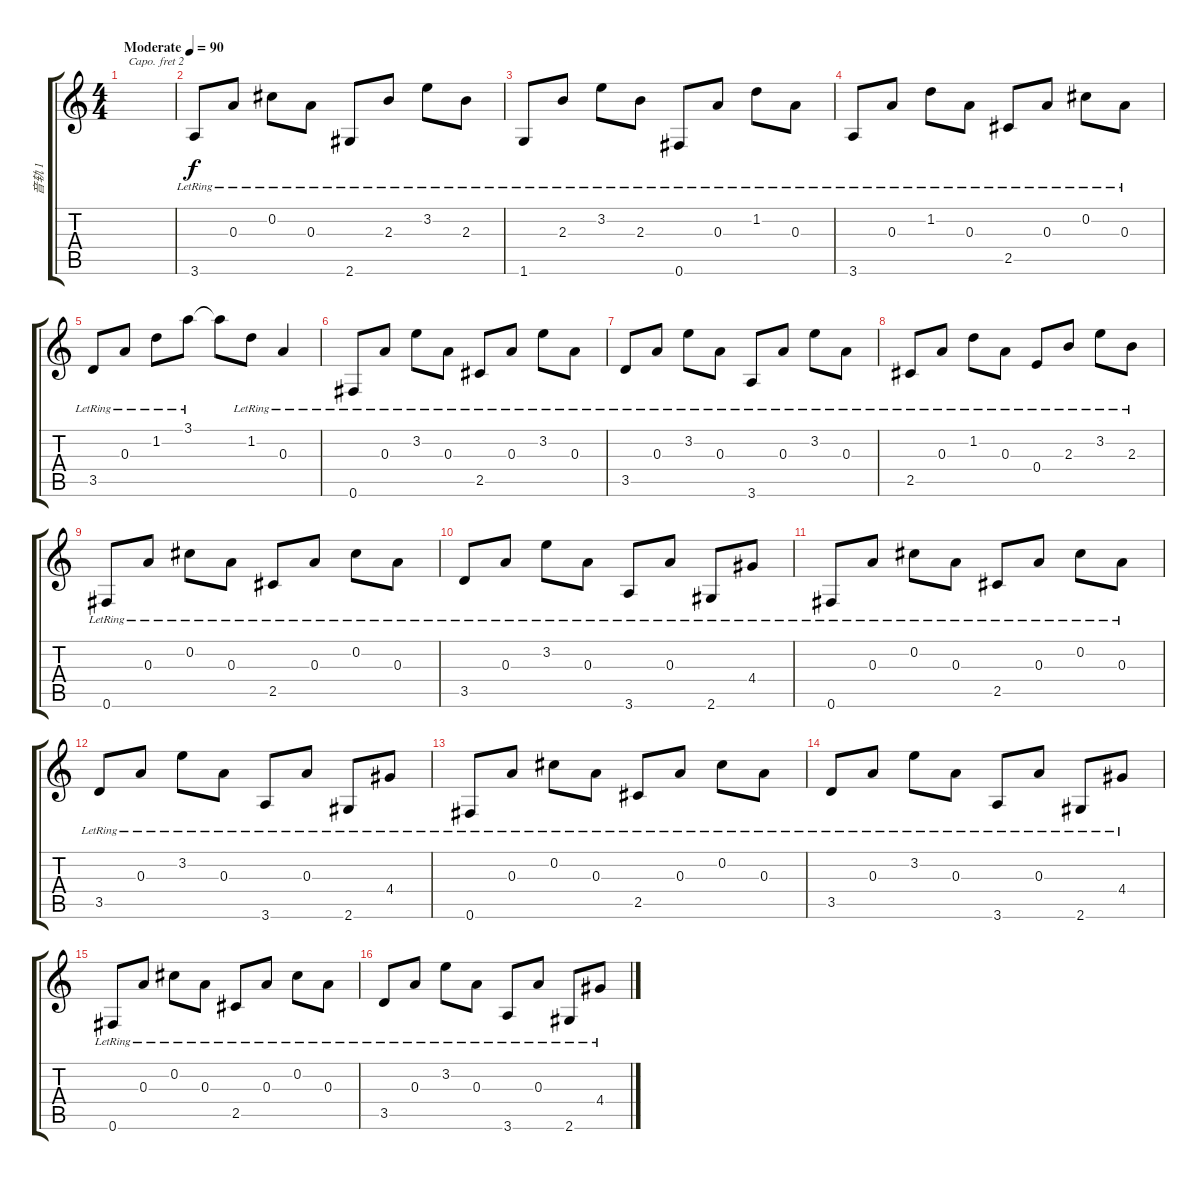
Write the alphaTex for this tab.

\track ("音轨 1" "音轨 1") {instrument acousticguitarnylon}
\staff {score tabs}
\capo 2
\tuning (E4 B3 G3 D3 A2 E2) {hide}
\ts (4 4)
\tempo (90 "Moderate")
\clef g2
\ks c
|
3.6{lr}.8 0.3{lr}.8 0.2{lr}.8 0.3{lr}.8 2.6{lr}.8 2.3{lr}.8 3.2{lr}.8 2.3{lr}.8 |
1.6{lr}.8 2.3{lr}.8 3.2{lr}.8 2.3{lr}.8 0.6{lr}.8 0.3{lr}.8 1.2{lr}.8 0.3{lr}.8 |
3.6{lr}.8 0.3{lr}.8 1.2{lr}.8 0.3{lr}.8 2.5{lr}.8 0.3{lr}.8 0.2{lr}.8 0.3{lr}.8 |
3.5{lr}.8 0.3{lr}.8 1.2{lr}.8 3.1{lr}.8 3.1{t}.8 1.2{lr}.8 0.3{lr}.4 |
0.6{lr}.8 0.3{lr}.8 3.2{lr}.8 0.3{lr}.8 2.5{lr}.8 0.3{lr}.8 3.2{lr}.8 0.3{lr}.8 |
3.5{lr}.8 0.3{lr}.8 3.2{lr}.8 0.3{lr}.8 3.6{lr}.8 0.3{lr}.8 3.2{lr}.8 0.3{lr}.8 |
2.5{lr}.8 0.3{lr}.8 1.2{lr}.8 0.3{lr}.8 0.4{lr}.8 2.3{lr}.8 3.2{lr}.8 2.3{lr}.8 |
0.6{lr}.8 0.3{lr}.8 0.2{lr}.8 0.3{lr}.8 2.5{lr}.8 0.3{lr}.8 0.2{lr}.8 0.3{lr}.8 |
3.5{lr}.8 0.3{lr}.8 3.2{lr}.8 0.3{lr}.8 3.6{lr}.8 0.3{lr}.8 2.6{lr}.8 4.4{lr}.8 |
0.6{lr}.8 0.3{lr}.8 0.2{lr}.8 0.3{lr}.8 2.5{lr}.8 0.3{lr}.8 0.2{lr}.8 0.3{lr}.8 |
3.5{lr}.8 0.3{lr}.8 3.2{lr}.8 0.3{lr}.8 3.6{lr}.8 0.3{lr}.8 2.6{lr}.8 4.4{lr}.8 |
0.6{lr}.8 0.3{lr}.8 0.2{lr}.8 0.3{lr}.8 2.5{lr}.8 0.3{lr}.8 0.2{lr}.8 0.3{lr}.8 |
3.5{lr}.8 0.3{lr}.8 3.2{lr}.8 0.3{lr}.8 3.6{lr}.8 0.3{lr}.8 2.6{lr}.8 4.4{lr}.8 |
0.6{lr}.8 0.3{lr}.8 0.2{lr}.8 0.3{lr}.8 2.5{lr}.8 0.3{lr}.8 0.2{lr}.8 0.3{lr}.8 |
3.5{lr}.8 0.3{lr}.8 3.2{lr}.8 0.3{lr}.8 3.6{lr}.8 0.3{lr}.8 2.6{lr}.8 4.4{lr}.8
